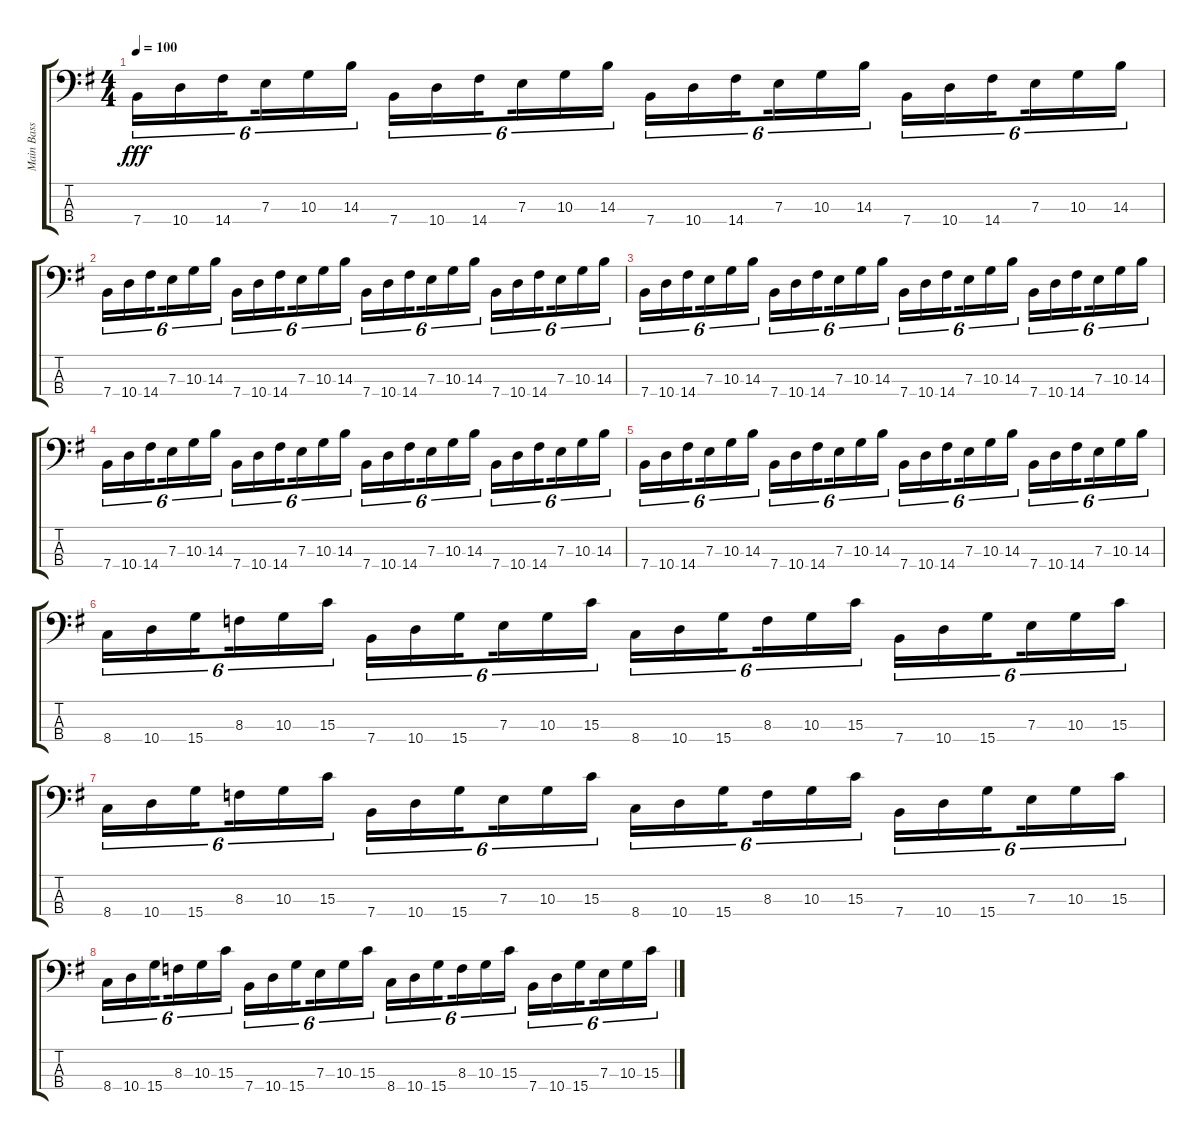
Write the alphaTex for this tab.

\track ("Main Bass" "Main Bass") {instrument electricbassfinger}
\staff {score tabs}
\tuning (G2 D2 A1 E1) {hide}
\ts (4 4)
\tempo 100
\clef f4
\ks g
7.4.16{tu (6 4) dy fff} 10.4.16{tu (6 4)} 14.4.16{tu (6 4) beam splitsecondary} 7.3.16{tu (6 4)} 10.3.16{tu (6 4)} 14.3.16{tu (6 4)} 7.4.16{tu (6 4)} 10.4.16{tu (6 4)} 14.4.16{tu (6 4) beam splitsecondary} 7.3.16{tu (6 4)} 10.3.16{tu (6 4)} 14.3.16{tu (6 4)} 7.4.16{tu (6 4)} 10.4.16{tu (6 4)} 14.4.16{tu (6 4) beam splitsecondary} 7.3.16{tu (6 4)} 10.3.16{tu (6 4)} 14.3.16{tu (6 4)} 7.4.16{tu (6 4)} 10.4.16{tu (6 4)} 14.4.16{tu (6 4) beam splitsecondary} 7.3.16{tu (6 4)} 10.3.16{tu (6 4)} 14.3.16{tu (6 4)} |
7.4.16{tu (6 4)} 10.4.16{tu (6 4)} 14.4.16{tu (6 4) beam splitsecondary} 7.3.16{tu (6 4)} 10.3.16{tu (6 4)} 14.3.16{tu (6 4)} 7.4.16{tu (6 4)} 10.4.16{tu (6 4)} 14.4.16{tu (6 4) beam splitsecondary} 7.3.16{tu (6 4)} 10.3.16{tu (6 4)} 14.3.16{tu (6 4)} 7.4.16{tu (6 4)} 10.4.16{tu (6 4)} 14.4.16{tu (6 4) beam splitsecondary} 7.3.16{tu (6 4)} 10.3.16{tu (6 4)} 14.3.16{tu (6 4)} 7.4.16{tu (6 4)} 10.4.16{tu (6 4)} 14.4.16{tu (6 4) beam splitsecondary} 7.3.16{tu (6 4)} 10.3.16{tu (6 4)} 14.3.16{tu (6 4)} |
7.4.16{tu (6 4)} 10.4.16{tu (6 4)} 14.4.16{tu (6 4) beam splitsecondary} 7.3.16{tu (6 4)} 10.3.16{tu (6 4)} 14.3.16{tu (6 4)} 7.4.16{tu (6 4)} 10.4.16{tu (6 4)} 14.4.16{tu (6 4) beam splitsecondary} 7.3.16{tu (6 4)} 10.3.16{tu (6 4)} 14.3.16{tu (6 4)} 7.4.16{tu (6 4)} 10.4.16{tu (6 4)} 14.4.16{tu (6 4) beam splitsecondary} 7.3.16{tu (6 4)} 10.3.16{tu (6 4)} 14.3.16{tu (6 4)} 7.4.16{tu (6 4)} 10.4.16{tu (6 4)} 14.4.16{tu (6 4) beam splitsecondary} 7.3.16{tu (6 4)} 10.3.16{tu (6 4)} 14.3.16{tu (6 4)} |
7.4.16{tu (6 4)} 10.4.16{tu (6 4)} 14.4.16{tu (6 4) beam splitsecondary} 7.3.16{tu (6 4)} 10.3.16{tu (6 4)} 14.3.16{tu (6 4)} 7.4.16{tu (6 4)} 10.4.16{tu (6 4)} 14.4.16{tu (6 4) beam splitsecondary} 7.3.16{tu (6 4)} 10.3.16{tu (6 4)} 14.3.16{tu (6 4)} 7.4.16{tu (6 4)} 10.4.16{tu (6 4)} 14.4.16{tu (6 4) beam splitsecondary} 7.3.16{tu (6 4)} 10.3.16{tu (6 4)} 14.3.16{tu (6 4)} 7.4.16{tu (6 4)} 10.4.16{tu (6 4)} 14.4.16{tu (6 4) beam splitsecondary} 7.3.16{tu (6 4)} 10.3.16{tu (6 4)} 14.3.16{tu (6 4)} |
7.4.16{tu (6 4)} 10.4.16{tu (6 4)} 14.4.16{tu (6 4) beam splitsecondary} 7.3.16{tu (6 4)} 10.3.16{tu (6 4)} 14.3.16{tu (6 4)} 7.4.16{tu (6 4)} 10.4.16{tu (6 4)} 14.4.16{tu (6 4) beam splitsecondary} 7.3.16{tu (6 4)} 10.3.16{tu (6 4)} 14.3.16{tu (6 4)} 7.4.16{tu (6 4)} 10.4.16{tu (6 4)} 14.4.16{tu (6 4) beam splitsecondary} 7.3.16{tu (6 4)} 10.3.16{tu (6 4)} 14.3.16{tu (6 4)} 7.4.16{tu (6 4)} 10.4.16{tu (6 4)} 14.4.16{tu (6 4) beam splitsecondary} 7.3.16{tu (6 4)} 10.3.16{tu (6 4)} 14.3.16{tu (6 4)} |
8.4.16{tu (6 4)} 10.4.16{tu (6 4)} 15.4.16{tu (6 4) beam splitsecondary} 8.3.16{tu (6 4)} 10.3.16{tu (6 4)} 15.3.16{tu (6 4)} 7.4.16{tu (6 4)} 10.4.16{tu (6 4)} 15.4.16{tu (6 4) beam splitsecondary} 7.3.16{tu (6 4)} 10.3.16{tu (6 4)} 15.3.16{tu (6 4)} 8.4.16{tu (6 4)} 10.4.16{tu (6 4)} 15.4.16{tu (6 4) beam splitsecondary} 8.3.16{tu (6 4)} 10.3.16{tu (6 4)} 15.3.16{tu (6 4)} 7.4.16{tu (6 4)} 10.4.16{tu (6 4)} 15.4.16{tu (6 4) beam splitsecondary} 7.3.16{tu (6 4)} 10.3.16{tu (6 4)} 15.3.16{tu (6 4)} |
8.4.16{tu (6 4)} 10.4.16{tu (6 4)} 15.4.16{tu (6 4) beam splitsecondary} 8.3.16{tu (6 4)} 10.3.16{tu (6 4)} 15.3.16{tu (6 4)} 7.4.16{tu (6 4)} 10.4.16{tu (6 4)} 15.4.16{tu (6 4) beam splitsecondary} 7.3.16{tu (6 4)} 10.3.16{tu (6 4)} 15.3.16{tu (6 4)} 8.4.16{tu (6 4)} 10.4.16{tu (6 4)} 15.4.16{tu (6 4) beam splitsecondary} 8.3.16{tu (6 4)} 10.3.16{tu (6 4)} 15.3.16{tu (6 4)} 7.4.16{tu (6 4)} 10.4.16{tu (6 4)} 15.4.16{tu (6 4) beam splitsecondary} 7.3.16{tu (6 4)} 10.3.16{tu (6 4)} 15.3.16{tu (6 4)} |
8.4.16{tu (6 4)} 10.4.16{tu (6 4)} 15.4.16{tu (6 4) beam splitsecondary} 8.3.16{tu (6 4)} 10.3.16{tu (6 4)} 15.3.16{tu (6 4)} 7.4.16{tu (6 4)} 10.4.16{tu (6 4)} 15.4.16{tu (6 4) beam splitsecondary} 7.3.16{tu (6 4)} 10.3.16{tu (6 4)} 15.3.16{tu (6 4)} 8.4.16{tu (6 4)} 10.4.16{tu (6 4)} 15.4.16{tu (6 4) beam splitsecondary} 8.3.16{tu (6 4)} 10.3.16{tu (6 4)} 15.3.16{tu (6 4)} 7.4.16{tu (6 4)} 10.4.16{tu (6 4)} 15.4.16{tu (6 4) beam splitsecondary} 7.3.16{tu (6 4)} 10.3.16{tu (6 4)} 15.3.16{tu (6 4)}
